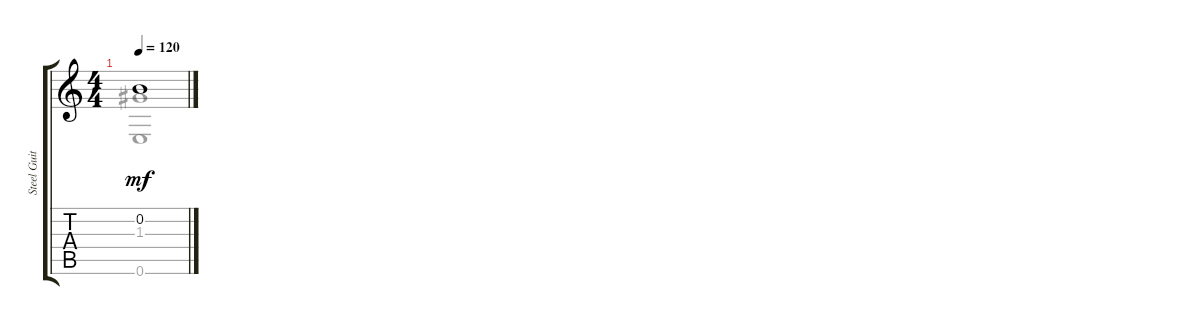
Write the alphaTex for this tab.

\track ("Steel Guitar" "Steel Guit") {instrument acousticguitarsteel}
\staff {score tabs}
\tuning (E4 B3 G3 D3 A2 E2) {hide}
\voice
\ts (4 4)
\tempo 120
\clef g2
\ks c
0.2.1{dy mf}
\voice
\clef g2
\ottava regular
\simile none
\ks c
(1.3 0.6).1{dy mf}
